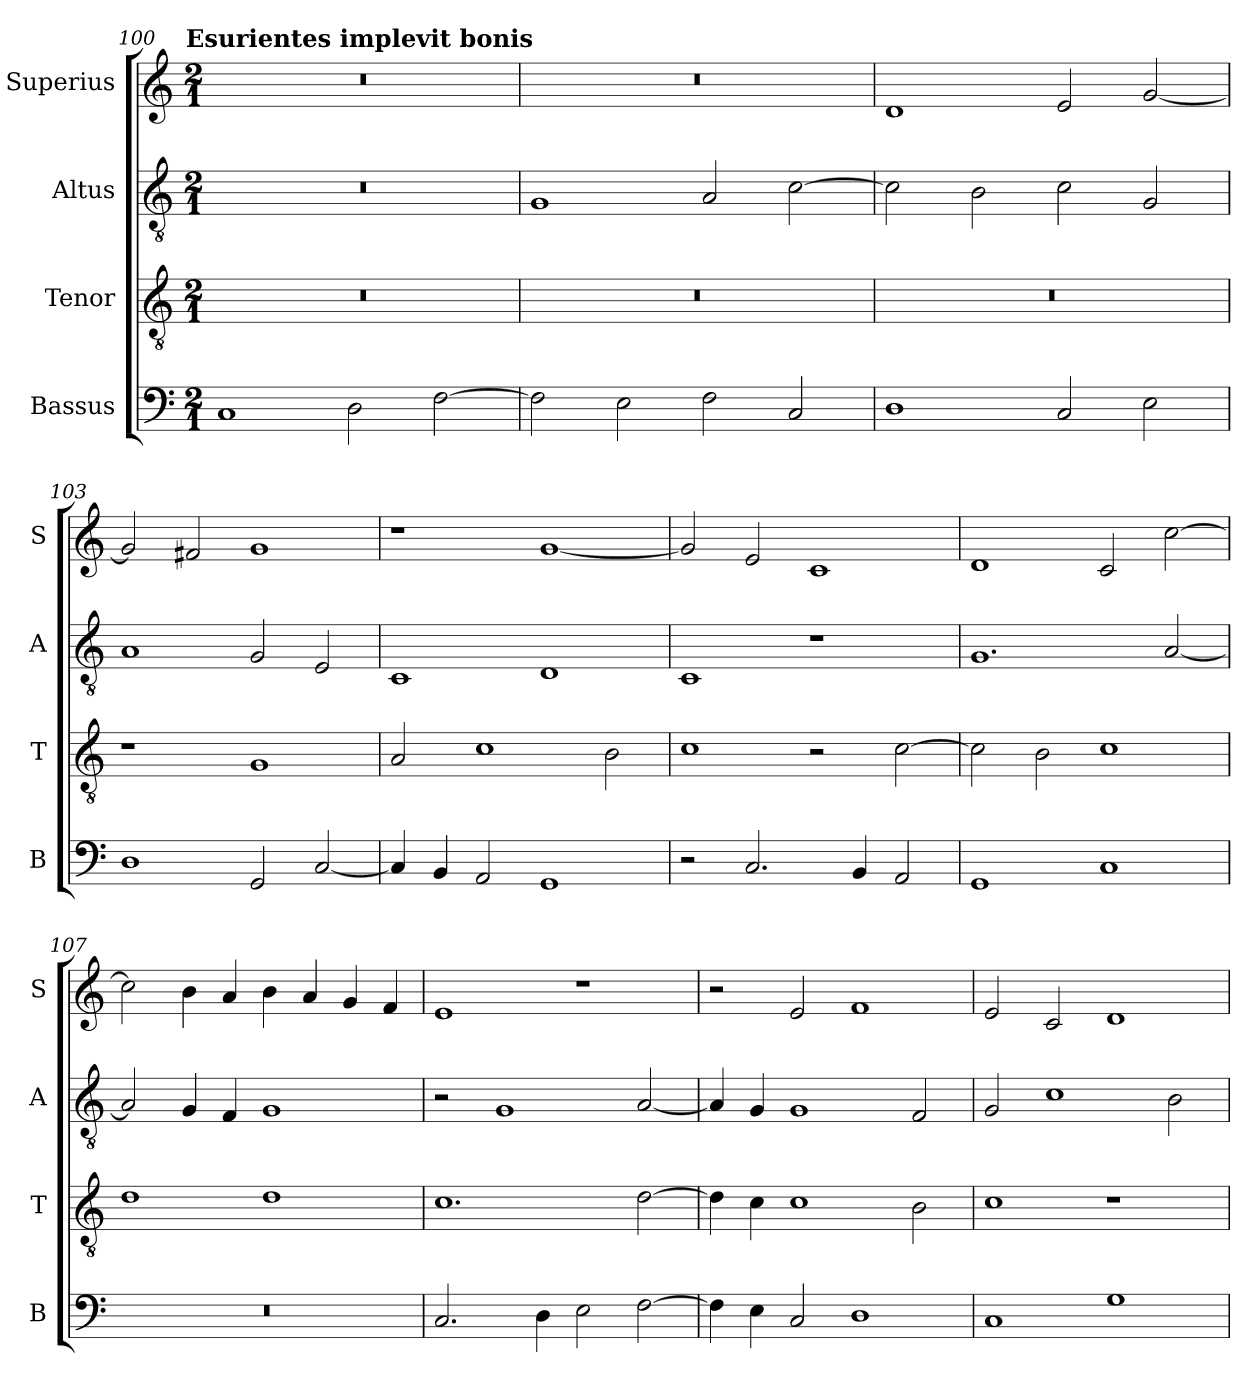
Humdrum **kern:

**kern	**kern	**kern	**kern
*part4	*part3	*part2	*part1
*staff4	*staff3	*staff2	*staff1
*I"Bassus	*I"Tenor	*I"Altus	*I"Superius
*I'B	*I'T	*I'A	*I'S
!!LO:LB:g=z
*clefF4	*clefGv2	*clefGv2	*clefG2
*k[]	*k[]	*k[]	*k[]
!!LO:TX:omd:t=Esurientes implevit bonis
*M2/1	*M2/1	*M2/1	*M2/1
=100	=100	=100	=100
1C	0r	0r	0r
2D\	.	.	.
[2F\	.	.	.
=101	=101	=101	=101
2F\]	0r	1G	0r
2E\	.	.	.
2F\	.	2A/	.
2C/	.	[2c\	.
=102	=102	=102	=102
1D	0r	2c\]	1d
.	.	2B\	.
2C/	.	2c\	2e/
2E\	.	2G/	[2g/
=103	=103	=103	=103
1D	1r	1A	2g/]
.	.	.	2f#X/
2GG/	1G	2G/	1g
[2C/	.	2E/	.
=104	=104	=104	=104
4C/]	2A/	1C	1r
4BB/	.	.	.
2AA/	1c	.	.
1GG	.	1D	[1g
.	2B\	.	.
=105	=105	=105	=105
2r	1c	1C	2g/]
2.C/	.	.	2e/
.	2r	1r	1c
4BB/	.	.	.
2AA/	[2c\	.	.
=106	=106	=106	=106
1GG	2c\]	1.G	1d
.	2B\	.	.
1C	1c	.	2c/
.	.	[2A/	[2cc\
=107	=107	=107	=107
0r	1d	2A/]	2cc\]
.	.	4G/	4b\
.	.	4F/	4a/
.	1d	1G	4b\
.	.	.	4a/
.	.	.	4g/
.	.	.	4f/
=108	=108	=108	=108
2.C/	1.c	2r	1e
.	.	1G	.
4D\	.	.	.
2E\	.	.	1r
[2F\	[2d\	[2A/	.
=109	=109	=109	=109
4F\]	4d\]	4A/]	2r
4E\	4c\	4G/	.
2C/	1c	1G	2e/
1D	.	.	1f
.	2B\	2F/	.
=110	=110	=110	=110
1C	1c	2G/	2e/
.	.	1c	2c/
1G	1r	.	1d
.	.	2B\	.
=	=	=	=
*-	*-	*-	*-
